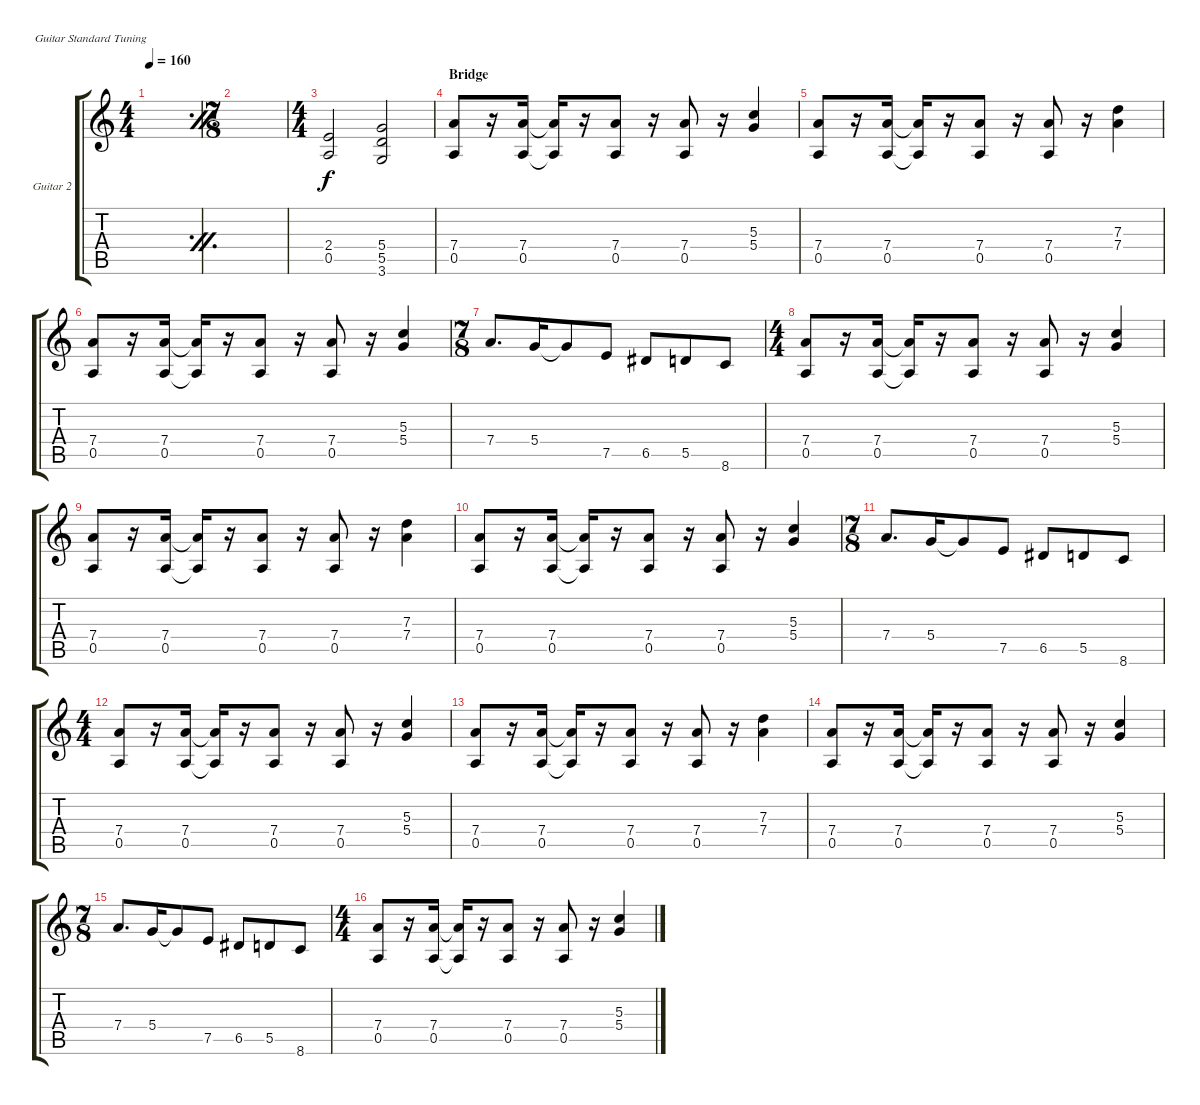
\bracketExtendMode groupsimilarinstruments
\firstSystemTrackNameOrientation horizontal
\otherSystemsTrackNameOrientation horizontal
\track ("Gtr. Rhythm 2" "Guitar 2") {instrument overdrivenguitar}
\staff {score tabs}
\tuning (E4 B3 G3 D3 A2 E2)
\ts (4 4)
\tempo 160
\clef g2
\simile firstofdouble
\ks c
|
\ts (7 8)
\simile secondofdouble
|
\ts (4 4)
(2.4 0.5).2 (5.4 5.5 3.6).2 |
\section ("" "Bridge")
(7.4 0.5).8 r.16 (7.4 0.5).16 (7.4{t} 0.5{t}).16 r.16 (7.4 0.5).8 r.16 (7.4 0.5).8 r.16 (5.3 5.4).4 |
(7.4 0.5).8 r.16 (7.4 0.5).16 (7.4{t} 0.5{t}).16 r.16 (7.4 0.5).8 r.16 (7.4 0.5).8 r.16 (7.3 7.4).4 |
(7.4 0.5).8 r.16 (7.4 0.5).16 (7.4{t} 0.5{t}).16 r.16 (7.4 0.5).8 r.16 (7.4 0.5).8 r.16 (5.3 5.4).4 |
\ts (7 8)
7.4.8{d} 5.4.16 5.4{t}.8 7.5.8 6.5.8 5.5.8 8.6.8 |
\ts (4 4)
(7.4 0.5).8 r.16 (7.4 0.5).16 (7.4{t} 0.5{t}).16 r.16 (7.4 0.5).8 r.16 (7.4 0.5).8 r.16 (5.3 5.4).4 |
(7.4 0.5).8 r.16 (7.4 0.5).16 (7.4{t} 0.5{t}).16 r.16 (7.4 0.5).8 r.16 (7.4 0.5).8 r.16 (7.3 7.4).4 |
(7.4 0.5).8 r.16 (7.4 0.5).16 (7.4{t} 0.5{t}).16 r.16 (7.4 0.5).8 r.16 (7.4 0.5).8 r.16 (5.3 5.4).4 |
\ts (7 8)
7.4.8{d} 5.4.16 5.4{t}.8 7.5.8 6.5.8 5.5.8 8.6.8 |
\ts (4 4)
(7.4 0.5).8 r.16 (7.4 0.5).16 (7.4{t} 0.5{t}).16 r.16 (7.4 0.5).8 r.16 (7.4 0.5).8 r.16 (5.3 5.4).4 |
(7.4 0.5).8 r.16 (7.4 0.5).16 (7.4{t} 0.5{t}).16 r.16 (7.4 0.5).8 r.16 (7.4 0.5).8 r.16 (7.3 7.4).4 |
(7.4 0.5).8 r.16 (7.4 0.5).16 (7.4{t} 0.5{t}).16 r.16 (7.4 0.5).8 r.16 (7.4 0.5).8 r.16 (5.3 5.4).4 |
\ts (7 8)
7.4.8{d} 5.4.16 5.4{t}.8 7.5.8 6.5.8 5.5.8 8.6.8 |
\ts (4 4)
(7.4 0.5).8 r.16 (7.4 0.5).16 (7.4{t} 0.5{t}).16 r.16 (7.4 0.5).8 r.16 (7.4 0.5).8 r.16 (5.3 5.4).4
